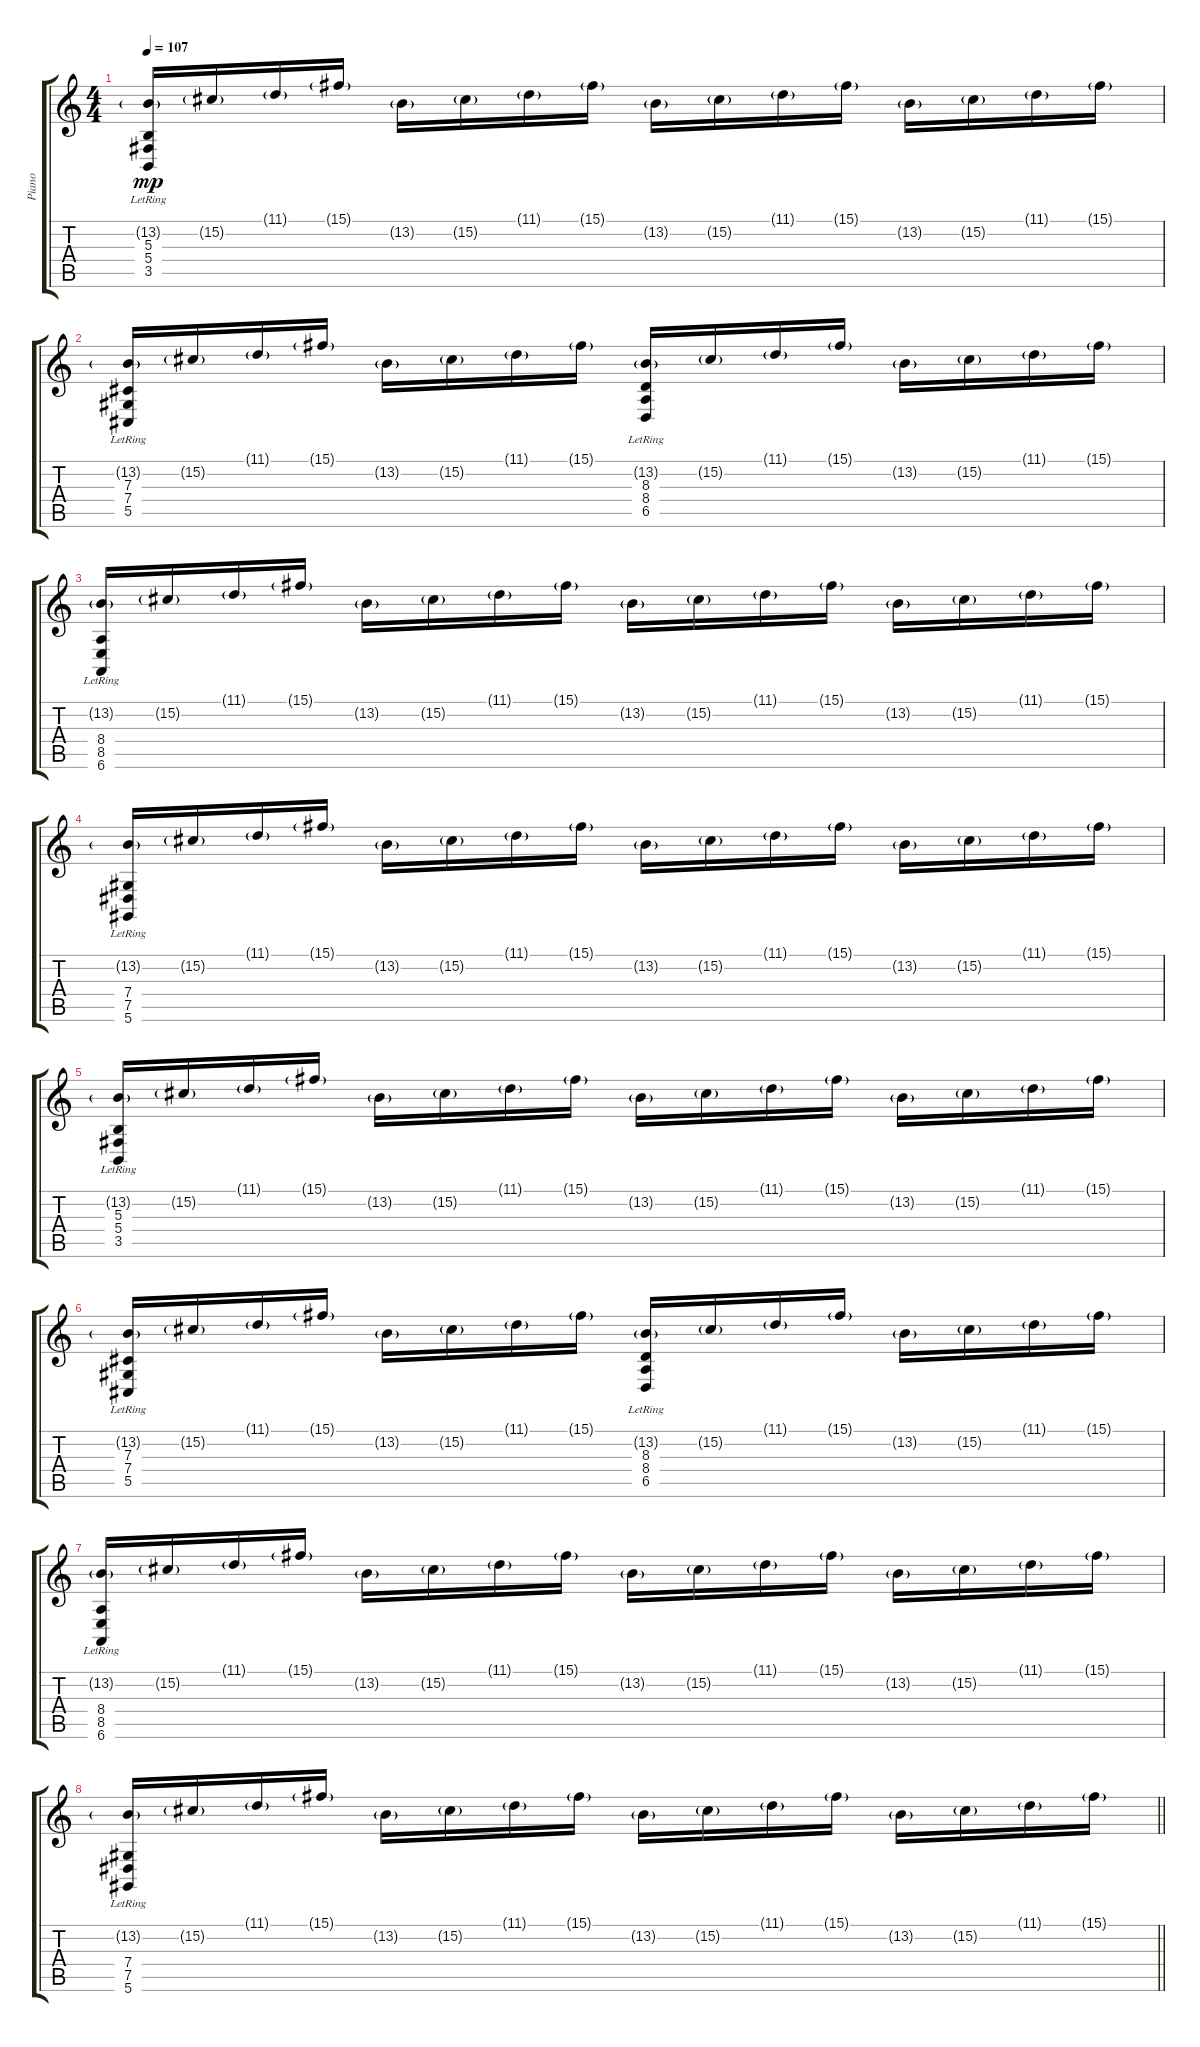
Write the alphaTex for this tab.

\track ("Piano" "Piano") {instrument acousticgrandpiano}
\staff {score tabs}
\tuning (Eb4 Bb3 Gb3 Db3 Ab2 Eb2) {hide}
\ts (4 4)
\tempo 107
\clef g2
\ks c
(13.2{g} 5.3{lr} 5.4{lr} 3.5{lr}).16{dy mp} 15.2{g}.16 11.1{g}.16 15.1{g}.16 13.2{g}.16 15.2{g}.16 11.1{g}.16 15.1{g}.16 13.2{g}.16 15.2{g}.16 11.1{g}.16 15.1{g}.16 13.2{g}.16 15.2{g}.16 11.1{g}.16 15.1{g}.16 |
(13.2{g} 7.3{lr} 7.4{lr} 5.5{lr}).16 15.2{g}.16 11.1{g}.16 15.1{g}.16 13.2{g}.16 15.2{g}.16 11.1{g}.16 15.1{g}.16 (13.2{g} 8.3{lr} 8.4{lr} 6.5{lr}).16 15.2{g}.16 11.1{g}.16 15.1{g}.16 13.2{g}.16 15.2{g}.16 11.1{g}.16 15.1{g}.16 |
(13.2{g} 8.4{lr} 8.5{lr} 6.6{lr}).16 15.2{g}.16 11.1{g}.16 15.1{g}.16 13.2{g}.16 15.2{g}.16 11.1{g}.16 15.1{g}.16 13.2{g}.16 15.2{g}.16 11.1{g}.16 15.1{g}.16 13.2{g}.16 15.2{g}.16 11.1{g}.16 15.1{g}.16 |
(13.2{g} 7.4{lr} 7.5{lr} 5.6{lr}).16 15.2{g}.16 11.1{g}.16 15.1{g}.16 13.2{g}.16 15.2{g}.16 11.1{g}.16 15.1{g}.16 13.2{g}.16 15.2{g}.16 11.1{g}.16 15.1{g}.16 13.2{g}.16 15.2{g}.16 11.1{g}.16 15.1{g}.16 |
(13.2{g} 5.3{lr} 5.4{lr} 3.5{lr}).16 15.2{g}.16 11.1{g}.16 15.1{g}.16 13.2{g}.16 15.2{g}.16 11.1{g}.16 15.1{g}.16 13.2{g}.16 15.2{g}.16 11.1{g}.16 15.1{g}.16 13.2{g}.16 15.2{g}.16 11.1{g}.16 15.1{g}.16 |
(13.2{g} 7.3{lr} 7.4{lr} 5.5{lr}).16 15.2{g}.16 11.1{g}.16 15.1{g}.16 13.2{g}.16 15.2{g}.16 11.1{g}.16 15.1{g}.16 (13.2{g} 8.3{lr} 8.4{lr} 6.5{lr}).16 15.2{g}.16 11.1{g}.16 15.1{g}.16 13.2{g}.16 15.2{g}.16 11.1{g}.16 15.1{g}.16 |
(13.2{g} 8.4{lr} 8.5{lr} 6.6{lr}).16 15.2{g}.16 11.1{g}.16 15.1{g}.16 13.2{g}.16 15.2{g}.16 11.1{g}.16 15.1{g}.16 13.2{g}.16 15.2{g}.16 11.1{g}.16 15.1{g}.16 13.2{g}.16 15.2{g}.16 11.1{g}.16 15.1{g}.16 |
\barLineRight lightlight
(13.2{g} 7.4{lr} 7.5{lr} 5.6{lr}).16 15.2{g}.16 11.1{g}.16 15.1{g}.16 13.2{g}.16 15.2{g}.16 11.1{g}.16 15.1{g}.16 13.2{g}.16 15.2{g}.16 11.1{g}.16 15.1{g}.16 13.2{g}.16 15.2{g}.16 11.1{g}.16 15.1{g}.16
